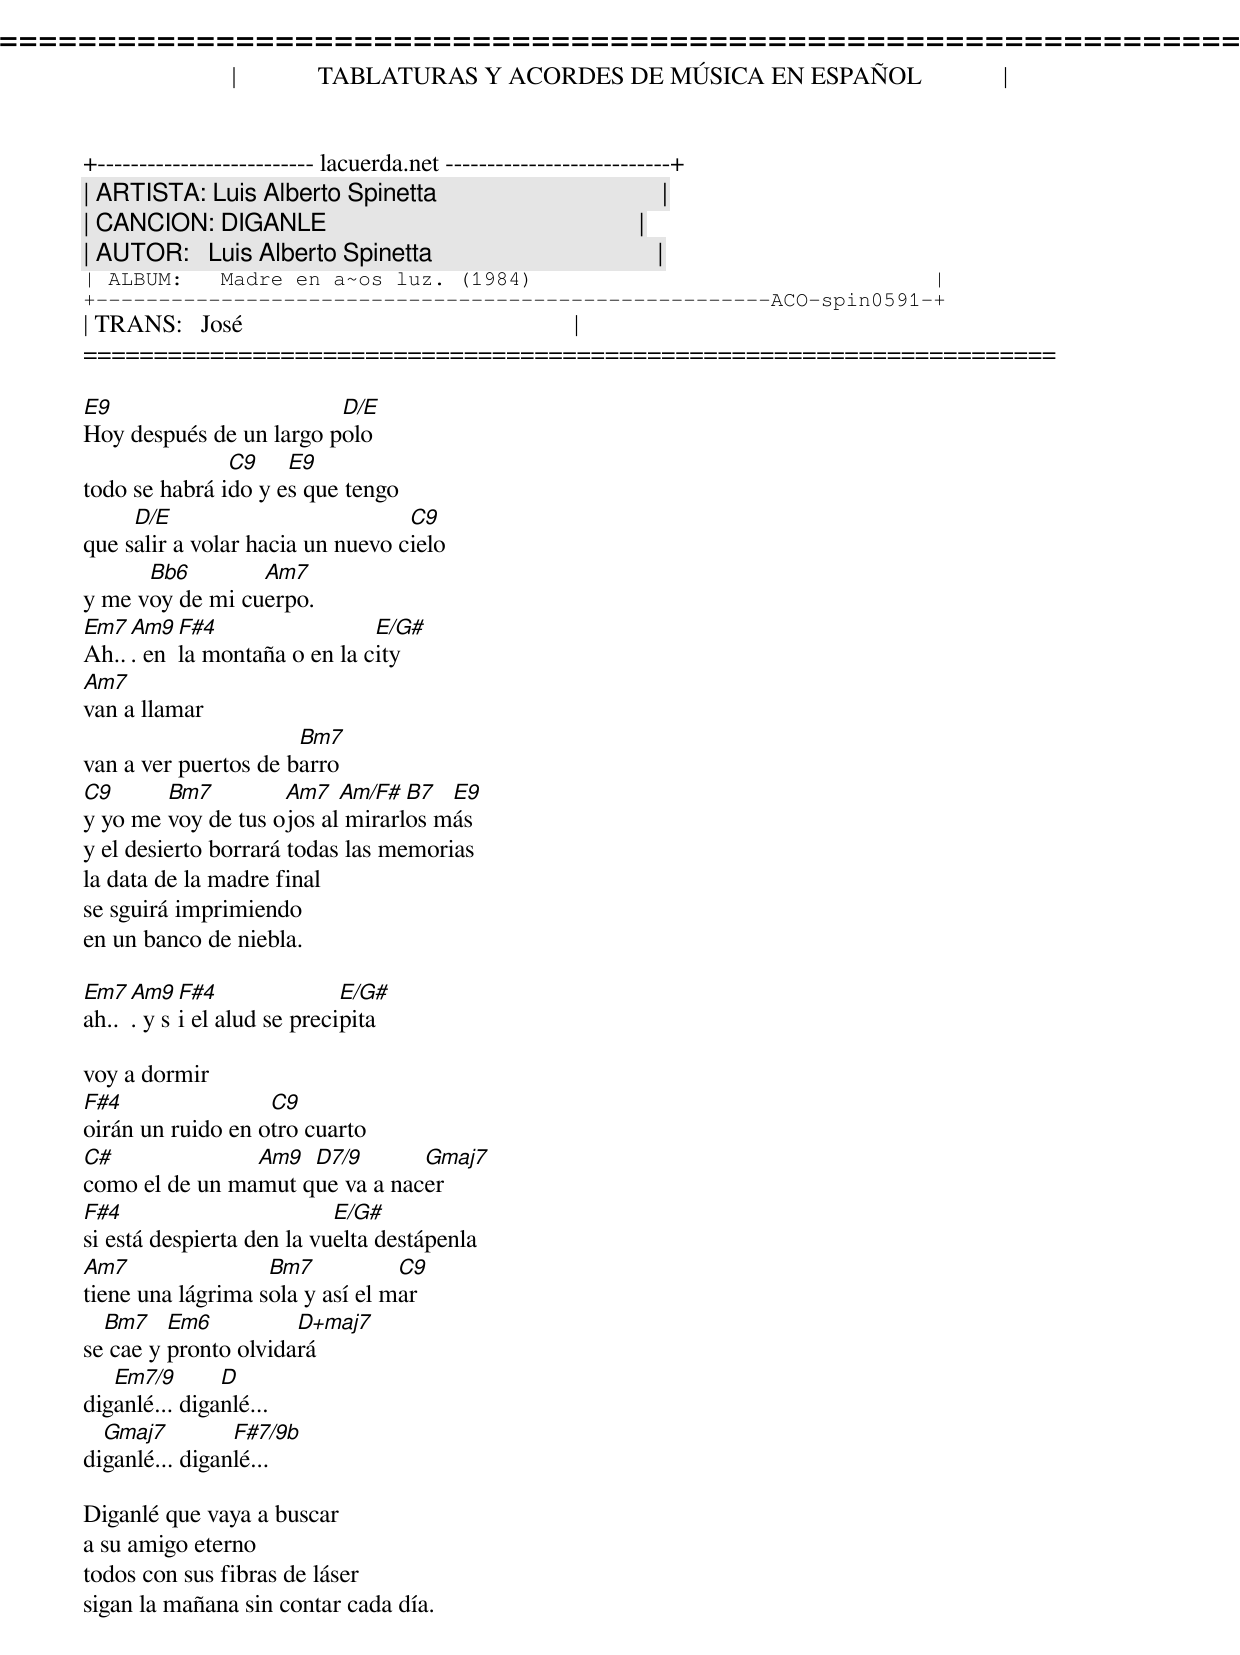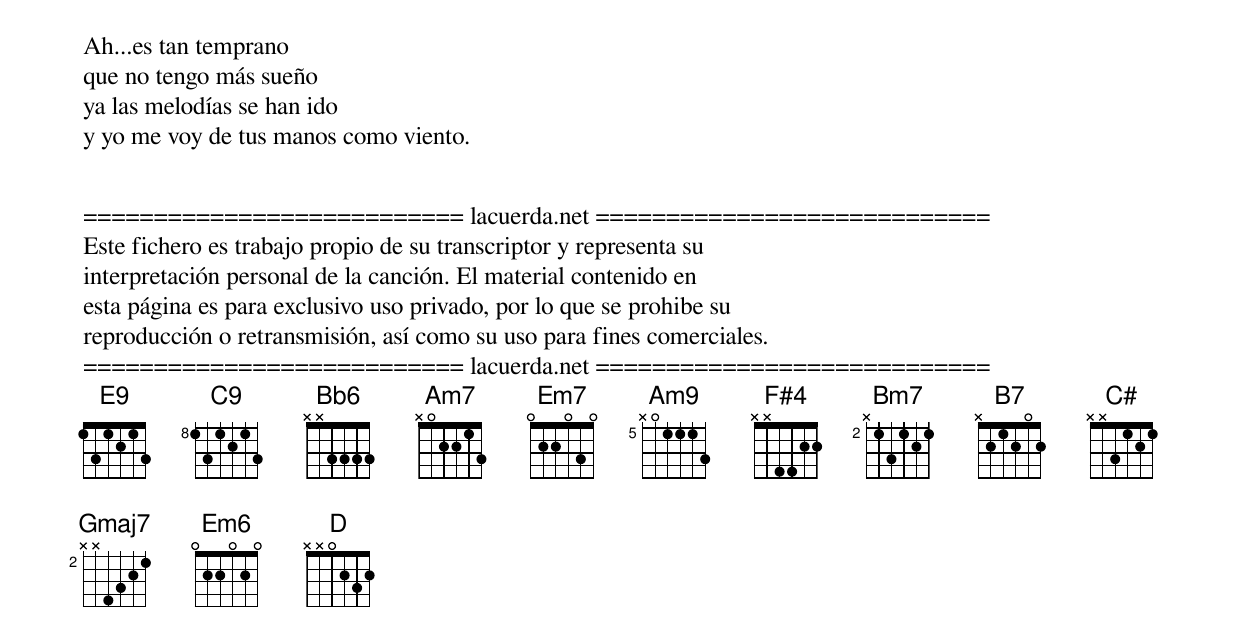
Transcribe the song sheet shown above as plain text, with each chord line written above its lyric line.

=====================================================================
|             TABLATURAS Y ACORDES DE MÚSICA EN ESPAÑOL             |
+-------------------------- lacuerda.net ---------------------------+
| ARTISTA: Luis Alberto Spinetta                                    |
| CANCION: DIGANLE                                                  |
| AUTOR:   Luis Alberto Spinetta                                    |
| ALBUM:   Madre en a~os luz. (1984)                                |
+------------------------------------------------------ACO-spin0591-+
| TRANS:   José                                                     |
=====================================================================

E9                       D/E
Hoy después de un largo polo
               C9    E9
todo se habrá ido y es que tengo
     D/E                          C9
que salir a volar hacia un nuevo cielo
      Bb6        Am7
y me voy de mi cuerpo.
Em7 Am9  F#4                 E/G#
Ah... en la montaña o en la city
Am7
van a llamar
                      Bm7
van a ver puertos de barro
C9      Bm7         Am7   Am/F#  B7  E9
y yo me voy de tus ojos al mirarlos más
y el desierto borrará todas las memorias
la data de la madre final
se sguirá imprimiendo
en un banco de niebla.

Em7 Am9  F#4               E/G#
ah... y si el alud se precipita

voy a dormir
F#4                C9
oirán un ruido en otro cuarto
C#              Am9  D7/9       Gmaj7
como el de un mamut que va a nacer
F#4                        E/G#
si está despierta den la vuelta destápenla
Am7                Bm7           C9
tiene una lágrima sola y así el mar
  Bm7    Em6          D+maj7
se cae y pronto olvidará
   Em7/9       D
diganlé... diganlé...
  Gmaj7         F#7/9b
diganlé... diganlé...

Diganlé que vaya a buscar
a su amigo eterno
todos con sus fibras de láser
sigan la mañana sin contar cada día.

Ah...es tan temprano
que no tengo más sueño
ya las melodías se han ido
y yo me voy de tus manos como viento.


=========================== lacuerda.net ============================
Este fichero es trabajo propio de su transcriptor y representa su
interpretación personal de la canción. El material contenido en
esta página es para exclusivo uso privado, por lo que se prohibe su
reproducción o retransmisión, así como su uso para fines comerciales.
=========================== lacuerda.net ============================
